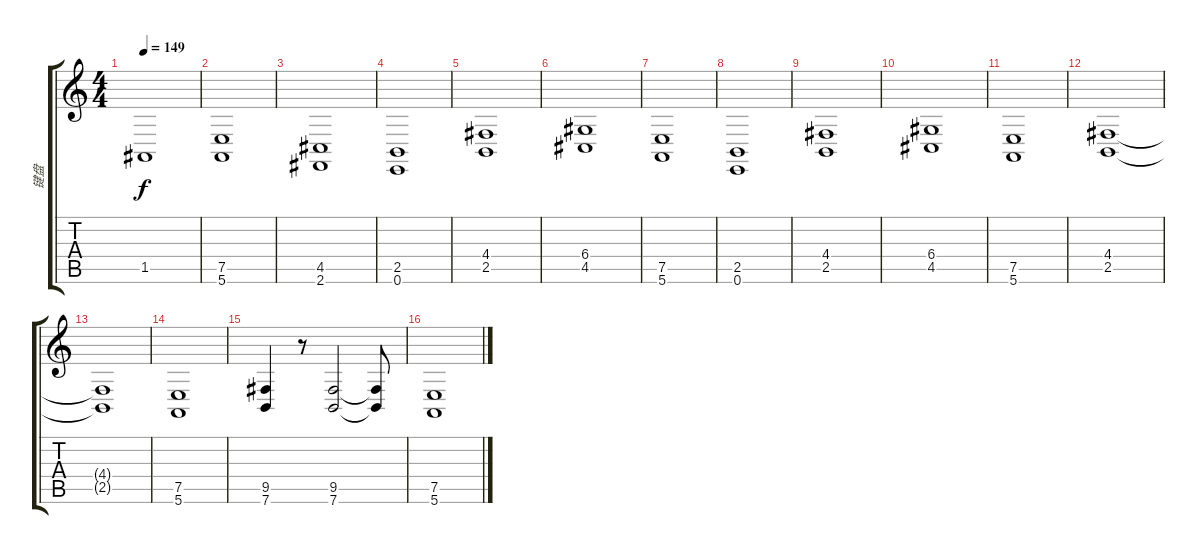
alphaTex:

\track ("键盘" "键盘") {instrument drawbarorgan}
\staff {score tabs}
\tuning (E4 B3 G3 D3 A2 E2) {hide}
\ts (4 4)
\tempo 149
\clef g2
\ks c
1.5.1{dy f} |
(7.5 5.6).1 |
(4.5 2.6).1 |
(2.5 0.6).1 |
(4.4 2.5).1 |
(6.4 4.5).1 |
(7.5 5.6).1 |
(2.5 0.6).1 |
(4.4 2.5).1 |
(6.4 4.5).1 |
(7.5 5.6).1 |
(4.4 2.5).1 |
(4.4{t} 2.5{t}).1 |
(7.5 5.6).1{volume 8} |
(9.5 7.6).4 r.8 (9.5 7.6).2 (9.5{t} 7.6{t}).8 |
(7.5 5.6).1
